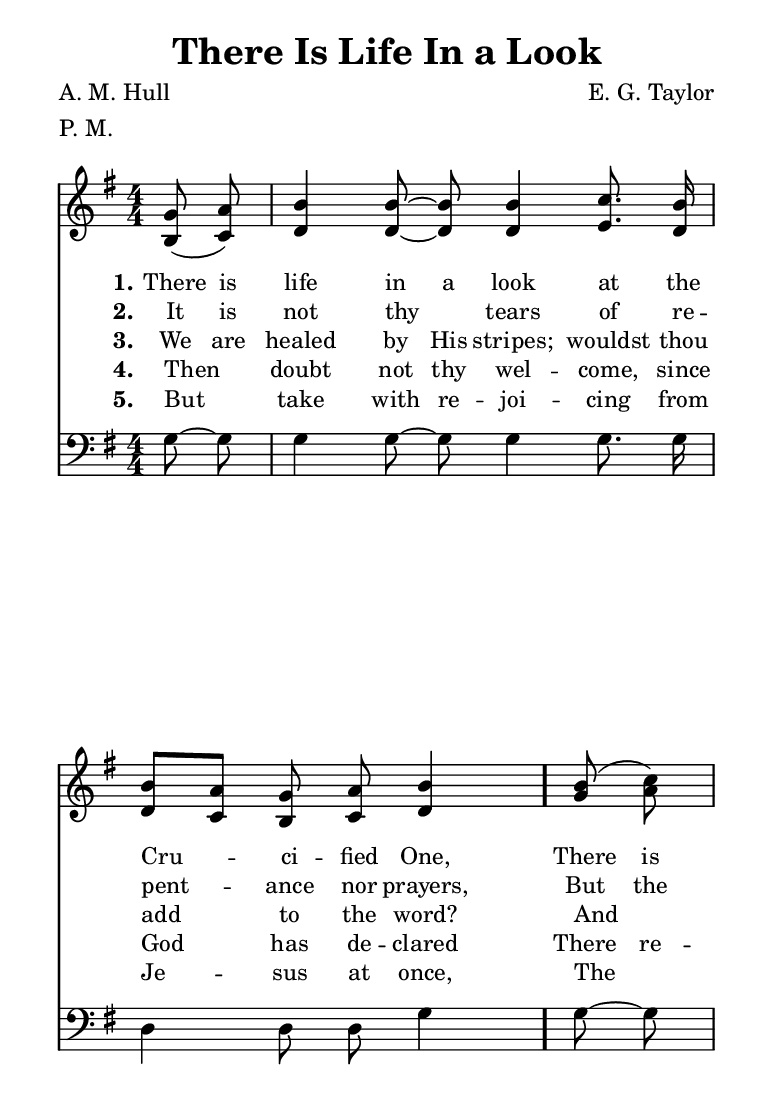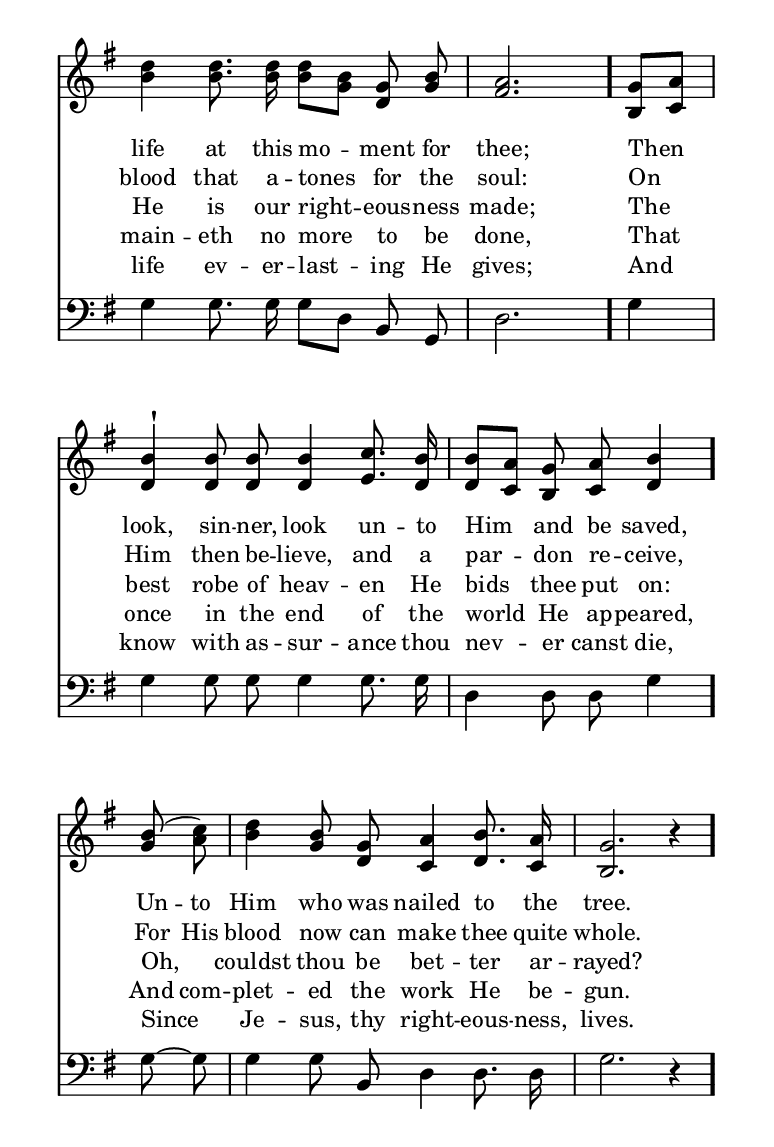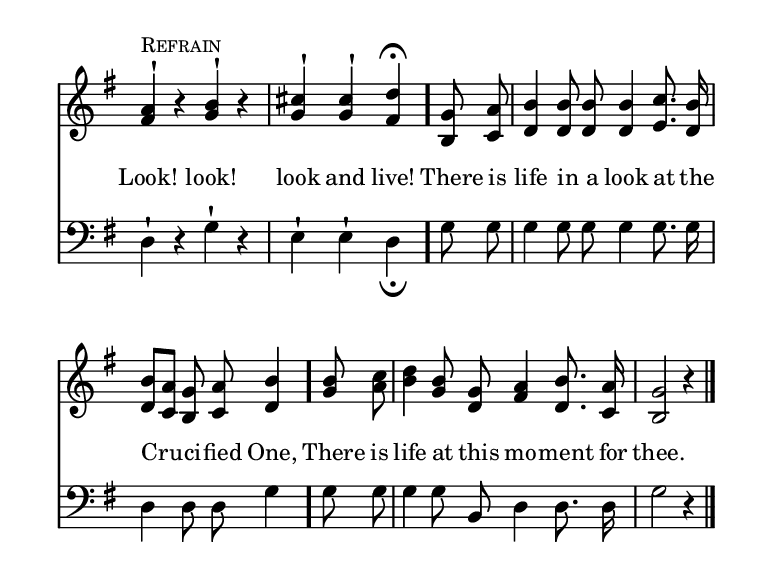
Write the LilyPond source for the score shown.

\include "common/global.ily"
\paper {
  \include "common/paper.ily"
  %ragged-bottom = ##t
  %ragged-last-bottom = ##t
  %systems-per-page = ##f
  %page-count = ##f
}

\header{
  %gospel
  hymnnumber = "48"
  title = "There Is Life In a Look"
  tunename = ""
  meter = "P. M."
  poet = "A. M. Hull"
  composer = "E. G. Taylor"
  %copyright = ""
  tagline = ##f
}

% for fermata in MIDI
ta = { \tempo 4=80 }
tb = { \tempo 4=27 }

patternAA = { \ta c8( c8) | c4 c8 ~ c8 c4 c8. c16 | c8[ c8] c8 c8 c4 }
patternAB = { \ta c8 ~ c8 | c4 c8 ~ c8 c4 c8. c16 | c4      c8 c8 c4 }
patternAC = { \ta c8[ c8] | c4 c8   c8 c4 c8. c16 | c8[ c8] c8 c8 c4 }
patternAD = { \ta c4      | c4 c8   c8 c4 c8. c16 | c4      c8 c8 c4 }
patternAE = { \ta c8  c8  | c4 c8   c8 c4 c8. c16 | c8[ c8] c8 c8 c4 }
patternAF = { \ta c8  c8  | c4 c8   c8 c4 c8. c16 | c4      c8 c8 c4 }

patternBA = { \ta c8( c8) | c4 c8. c16 c8[ c8] c8 c8 | c2. }
patternBB = { \ta c8 ~ c8 | c4 c8. c16 c8[ c8] c8 c8 | c2. }

patternCA = { \ta c8( c8) | c4 c8 c8 c4 c8. c16 | c2. c4 }
patternCB = { \ta c8 ~ c8 | c4 c8 c8 c4 c8. c16 | c2. c4 }
patternCC = { \ta c8   c8 | c4 c8 c8 c4 c8. c16 | c2 c4 }

patternDA = { \ta c4 c4 c4 c4 | c4 c4 \tb c4 \ta }

global = {
  \include "common/overrides.ily"
  \override Staff.TimeSignature.style = #'numbered
  \time 4/4
  \override Score.MetronomeMark.transparent = ##t % hide all fermata changes too
  \ta
  \key g \major
  \partial 4
  \autoBeamOff
}

notesSoprano = {
\global
\relative c'' {

  \changePitch \patternAA { g a | b b b b c b | b a g a b }
  \changePitch \patternBA { b c | d d d d b g b | a }
  \changePitch \patternAC { g a | b^! b b b c b | b a g a b }
  \changePitch \patternCA { b c | d b g a b a | g r }

  << s^\markup { \small \caps "Refrain" }
  \changePitch \patternDA { a^! r b^! r | cis^! cis^! d\fermata } >>
  \changePitch \patternAE { g, a | b b b b c b | b a g a b }
  \changePitch \patternCC { b c | d b g a b a | g r }

  \bar "|."

}
}

notesAlto = {
\global
\relative e' {

  \changePitch \patternAA { b c | d d d d e d | d c b c d }
  \changePitch \patternBA { g a | b b b b g d g | fis }
  \changePitch \patternAC { b, c | d d d d e d | d c b c d }
  \changePitch \patternCA { g a | b g d c d c | b r }

  \changePitch \patternDA { fis' r g r | g g fis }
  \changePitch \patternAE { b, c | d d d d e d | d c b c d }
  \changePitch \patternCC { g a | b g d fis d c | b r }

}
}

% There is only one voice in the bass clef in this song, so we chose to call it
% Bass (maybe Baritone would be more appropriate ?)
% Include a fake notesTenor anyway so that partcombine can be more generic
notesTenor = { s1 }

notesBass = {
\global
\relative f {

\tieUp

  \changePitch \patternAB { g g | g g g g g g | d d d g }
  \changePitch \patternBB { g g | g g g g d b g | d' }
  \changePitch \patternAD { g | g g g g g g | d d d g }
  \changePitch \patternCB { g g | g g b, d d d | g r }

  \changePitch \patternDA { d^! r g^! r | e^! e^! d_\fermata }
  \changePitch \patternAF { g g | g g g g g g | d d d | g }
  \changePitch \patternCC { g g | g g b, d d d | g r }

}
}

Refrain = \lyricmode {

Look! look! look and live! \bar "."
There is life in a look at the Cru -- ci -- fied One, \bar "."
There is life at this mo -- ment for thee. \bar "."

}

wordsA = \lyricmode {
\set stanza = "1."

\mon There is \moff life \mon in a \moff look at the Cru -- ci -- fied One, \bar "."
\mon There is \moff life at this mo -- ment for thee; \bar "."
Then look, sin -- ner, look un -- to Him and be saved, \bar "."
\mon Un -- to \moff Him who was nailed to the tree. \bar "."

}

wordsB = \lyricmode {
\set stanza = "2."

\mon It is \moff not thy tears of re -- pent -- ance nor prayers,
\mon But the \moff blood that a -- tones for the soul:
On Him then be -- lieve, and a par -- don re -- ceive,
\mon For His \moff blood now can make thee quite whole.

}

wordsC = \lyricmode {
\set stanza = "3."

\mon We are \moff healed \mon by His \moff stripes; wouldst thou add to the word?
And He is our right -- eous -- ness made;
The best robe of heav -- en He bids thee put on:
Oh, couldst thou be bet -- ter ar -- rayed?

\Refrain

}

wordsD = \lyricmode {
\set stanza = "4."

Then doubt \mon not thy \moff wel -- come, since God has de -- clared
\mon There re -- \moff main -- eth no more to be done,
That once in the end of the world He ap -- peared,
\mon And com -- \moff plet -- ed the work He be -- gun.

}

wordsE = \lyricmode {
\set stanza = "5."

But take \mon with re -- \moff joi -- cing from Je -- sus at once,
The life ev -- er -- last -- ing He gives;
And know with as -- sur -- ance thou nev -- er canst die,
Since Je -- sus, thy right -- eous -- ness, lives.

}

\score {
  \context ChoirStaff <<
    \context Staff = upper <<
      \set Staff.autoBeaming = ##f
      \set ChoirStaff.systemStartDelimiter = #'SystemStartBar
      \set ChoirStaff.printPartCombineTexts = ##f
      \partcombine #'(2 . 9) \notesSoprano \notesAlto
      \context NullVoice = sopranos { \voiceOne << \notesSoprano >> }
      \context NullVoice = altos { \voiceTwo << \notesAlto >> }
      \context Lyrics = one   \lyricsto sopranos \wordsA
      \context Lyrics = two   \lyricsto sopranos \wordsB
      \context Lyrics = three \lyricsto sopranos \wordsC
      \context Lyrics = four  \lyricsto sopranos \wordsD
      \context Lyrics = five  \lyricsto sopranos \wordsE
    >>
    \context Staff = men <<
      \set Staff.autoBeaming = ##f
      \clef bass
      \set ChoirStaff.printPartCombineTexts = ##f
      \partcombine #'(2 . 9) \notesTenor \notesBass
      \context NullVoice = tenors { \voiceOne << \notesTenor >> }
      \context NullVoice = basses { \voiceTwo << \notesBass >> }
    >>
  >>
  \layout {
    \include "common/layout.ily"
  }
  \midi{
    \include "common/midi.ily"
  }
}

\version "2.19.49"  % necessary for upgrading to future LilyPond versions.

% vi:set et ts=2 sw=2 ai nocindent syntax=lilypond:
